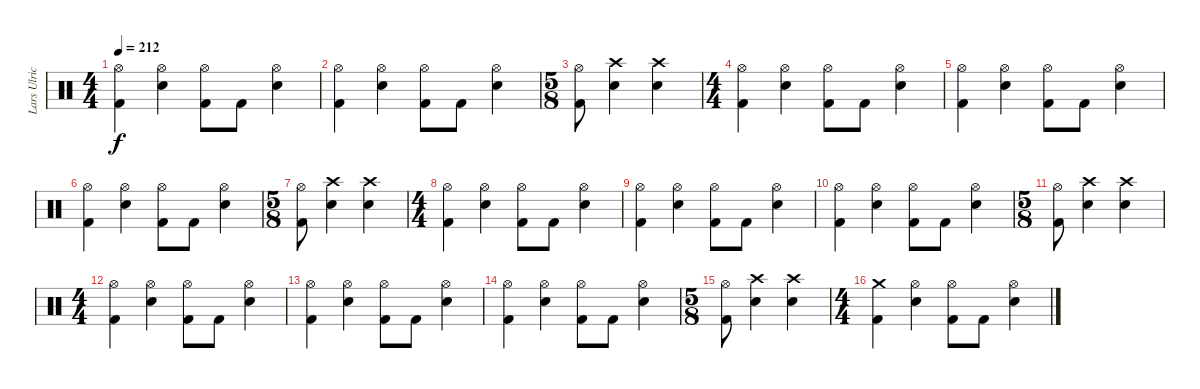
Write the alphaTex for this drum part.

\track ("Lars Ulrich (Drums)" "Lars Ulric") {instrument percussion}
\staff {score}
\articulation defaults
\ts (4 4)
\tempo 212
\clef neutral
\ks c
("Hi-Hat (open)" "Kick (hit) 2").4{dy f} ("Electric Snare (hit)" "Hi-Hat (open)").4 ("Hi-Hat (open)" "Kick (hit) 2").8 "Kick (hit) 2".8 ("Electric Snare (hit)" "Hi-Hat (open)").4 |
("Hi-Hat (open)" "Kick (hit) 2").4 ("Electric Snare (hit)" "Hi-Hat (open)").4 ("Hi-Hat (open)" "Kick (hit) 2").8 "Kick (hit) 2".8 ("Electric Snare (hit)" "Hi-Hat (open)").4 |
\ts (5 8)
("Hi-Hat (open)" "Kick (hit) 2").8 ("Electric Snare (hit)" "Crash high (hit)").4 ("Electric Snare (hit)" "Crash high (hit)").4 |
\ts (4 4)
("Hi-Hat (open)" "Kick (hit) 2").4 ("Electric Snare (hit)" "Hi-Hat (open)").4 ("Hi-Hat (open)" "Kick (hit) 2").8 "Kick (hit) 2".8 ("Electric Snare (hit)" "Hi-Hat (open)").4 |
("Hi-Hat (open)" "Kick (hit) 2").4 ("Electric Snare (hit)" "Hi-Hat (open)").4 ("Hi-Hat (open)" "Kick (hit) 2").8 "Kick (hit) 2".8 ("Electric Snare (hit)" "Hi-Hat (open)").4 |
("Hi-Hat (open)" "Kick (hit) 2").4 ("Electric Snare (hit)" "Hi-Hat (open)").4 ("Hi-Hat (open)" "Kick (hit) 2").8 "Kick (hit) 2".8 ("Electric Snare (hit)" "Hi-Hat (open)").4 |
\ts (5 8)
("Hi-Hat (open)" "Kick (hit) 2").8 ("Electric Snare (hit)" "Crash high (hit)").4 ("Electric Snare (hit)" "Crash high (hit)").4 |
\ts (4 4)
("Hi-Hat (open)" "Kick (hit) 2").4 ("Electric Snare (hit)" "Hi-Hat (open)").4 ("Hi-Hat (open)" "Kick (hit) 2").8 "Kick (hit) 2".8 ("Electric Snare (hit)" "Hi-Hat (open)").4 |
("Hi-Hat (open)" "Kick (hit) 2").4 ("Electric Snare (hit)" "Hi-Hat (open)").4 ("Hi-Hat (open)" "Kick (hit) 2").8 "Kick (hit) 2".8 ("Electric Snare (hit)" "Hi-Hat (open)").4 |
("Hi-Hat (open)" "Kick (hit) 2").4 ("Electric Snare (hit)" "Hi-Hat (open)").4 ("Hi-Hat (open)" "Kick (hit) 2").8 "Kick (hit) 2".8 ("Electric Snare (hit)" "Hi-Hat (open)").4 |
\ts (5 8)
("Hi-Hat (open)" "Kick (hit) 2").8 ("Electric Snare (hit)" "Crash high (hit)").4 ("Electric Snare (hit)" "Crash high (hit)").4 |
\ts (4 4)
("Hi-Hat (open)" "Kick (hit) 2").4 ("Electric Snare (hit)" "Hi-Hat (open)").4 ("Hi-Hat (open)" "Kick (hit) 2").8 "Kick (hit) 2".8 ("Electric Snare (hit)" "Hi-Hat (open)").4 |
("Hi-Hat (open)" "Kick (hit) 2").4 ("Electric Snare (hit)" "Hi-Hat (open)").4 ("Hi-Hat (open)" "Kick (hit) 2").8 "Kick (hit) 2".8 ("Electric Snare (hit)" "Hi-Hat (open)").4 |
("Hi-Hat (open)" "Kick (hit) 2").4 ("Electric Snare (hit)" "Hi-Hat (open)").4 ("Hi-Hat (open)" "Kick (hit) 2").8 "Kick (hit) 2".8 ("Electric Snare (hit)" "Hi-Hat (open)").4 |
\ts (5 8)
("Hi-Hat (open)" "Kick (hit) 2").8 ("Electric Snare (hit)" "Crash high (hit)").4 ("Electric Snare (hit)" "Crash high (hit)").4 |
\ts (4 4)
\section ("" "")
("Crash medium (hit)" "Kick (hit) 2").4 ("Electric Snare (hit)" "Hi-Hat (open)").4 ("Hi-Hat (open)" "Kick (hit) 2").8 "Kick (hit) 2".8 ("Electric Snare (hit)" "Hi-Hat (open)").4
